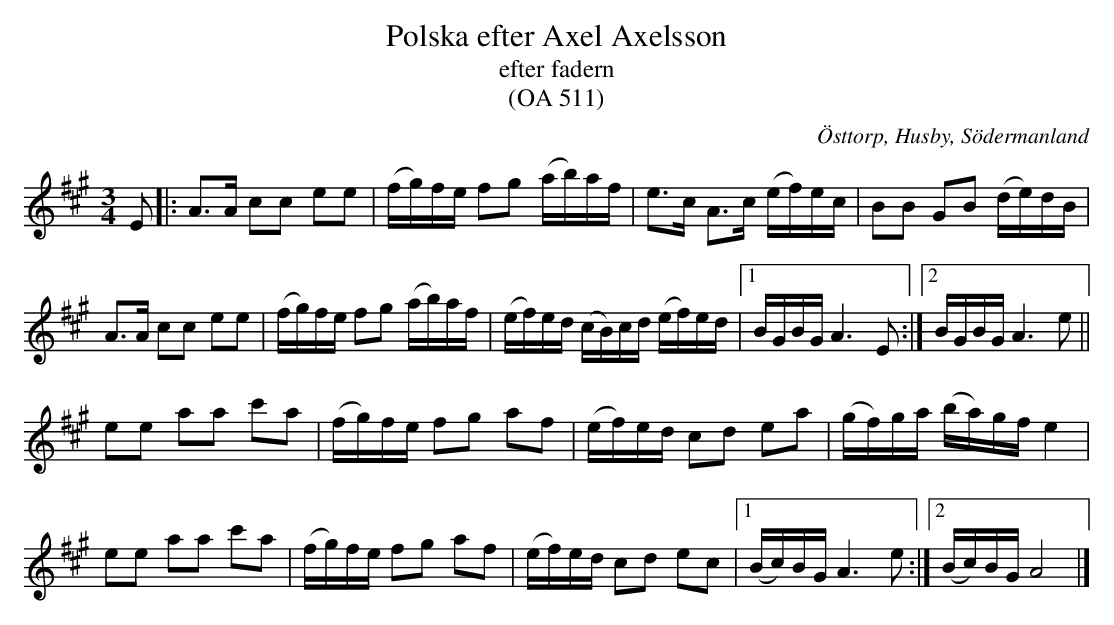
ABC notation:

X:1
T:Polska efter Axel Axelsson
T:efter fadern
T:(OA 511)
O:Östtorp, Husby, Södermanland
M:3/4
L:1/4
Q:100
K:A
E/ |: A/>A/ c/c/ e/e/ | (f/4g/4)f/4e/4 f/g/ (a/4b/4)a/4f/4 | e/>c/ A/>c/ (e/4f/4)e/4c/4 |  B/B/ G/B/ (d/4e/4)d/4B/4 |
A/>A/ c/c/ e/e/ | (f/4g/4)f/4e/4 f/g/ (a/4b/4)a/4f/4 | (e/4f/4)e/4d/4 (c/4B/4)c/4d/4 (e/4f/4)e/4d/4 |1  B/4G/4B/4G/4 A3/2 E/ :|2 B/4G/4B/4G/4 A3/2 e/ ||
e/e/ a/a/ c'/a/ | (f/4g/4)f/4e/4 f/g/ a/f/ |  (e/4f/4)e/4d/4 c/d/ e/a/ | (g/4f/4)g/4a/4 (b/4a/4)g/4f/4 e |
e/e/ a/a/ c'/a/ | (f/4g/4)f/4e/4 f/g/ a/f/ |  (e/4f/4)e/4d/4 c/d/ e/c/ |1 (B/4c/4)B/4G/4 A3/2 e/ :|2 (B/4c/4)B/4G/4 A2 |]
